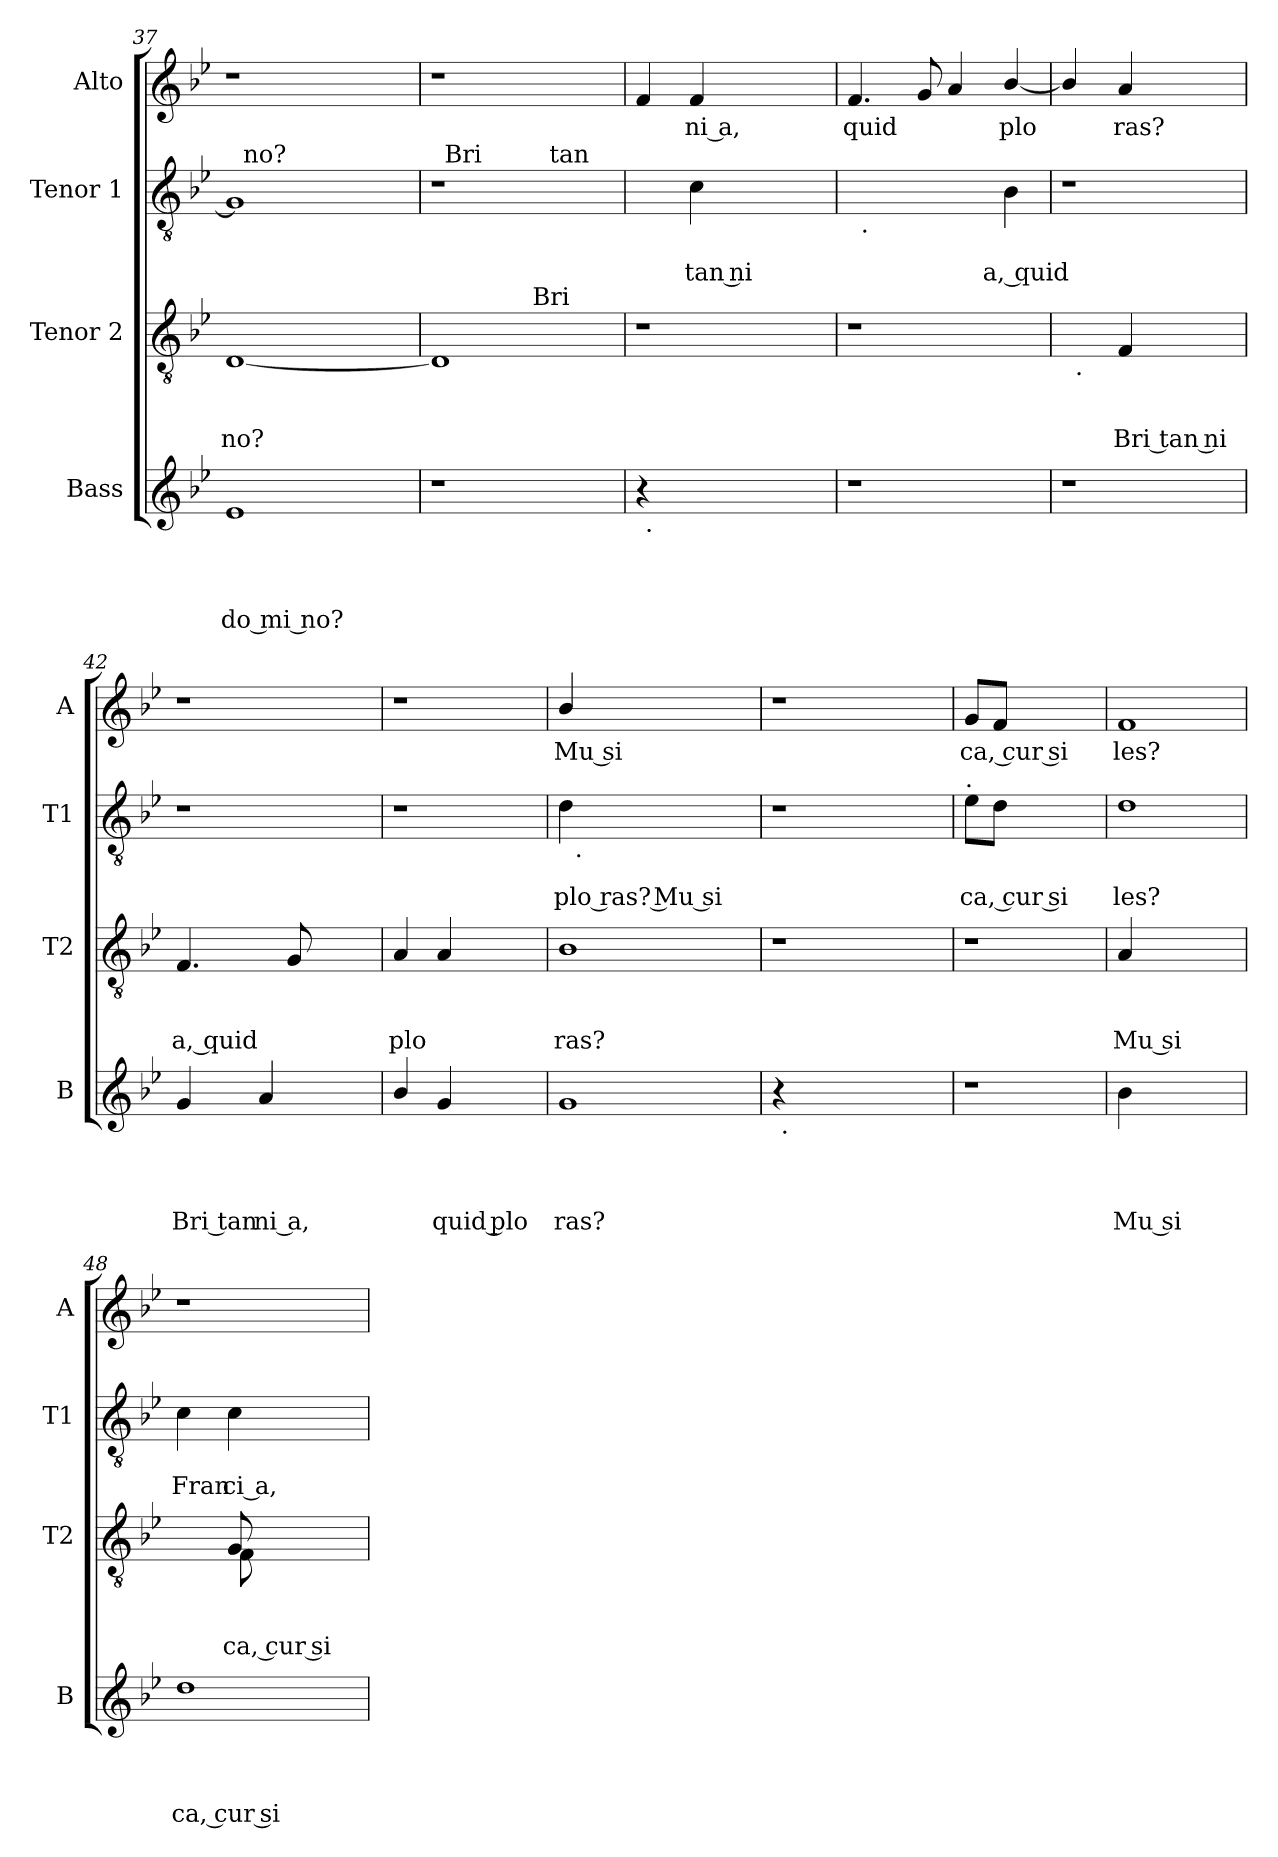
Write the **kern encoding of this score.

**kern	**text	**text	**text	**text	**kern	**text	**text	**text	**kern	**text	**text	**kern	**text
*part4	*part4	*part4	*part4	*part4	*part3	*part3	*part3	*part3	*part2	*part2	*part2	*part1	*part1
*staff4	*staff4	*staff4	*staff4	*staff4	*staff3	*staff3	*staff3	*staff3	*staff2	*staff2	*staff2	*staff1	*staff1
*I"Bass	*	*	*	*	*I"Tenor 2	*	*	*	*I"Tenor 1	*	*	*I"Alto	*
*I'B	*	*	*	*	*I'T2	*	*	*	*I'T1	*	*	*I'A	*
*clefG2	*	*	*	*	*clefGv2	*	*	*	*clefGv2	*	*	*clefG2	*
*ITrd1c2	*	*	*	*	*	*	*	*	*	*	*	*	*
*k[b-e-a-d-]	*	*	*	*	*k[b-e-]	*	*	*	*k[b-e-]	*	*	*k[b-e-]	*
*A-:	*	*	*	*	*B-:	*	*	*	*B-:	*	*	*B-:	*
=37	=37	=37	=37	=37	=37	=37	=37	=37	=37	=37	=37	=37	=37
!	!	!	!	!LO:LY:b:rj	!	!	!	!LO:LY:b	!	!	!	!	!
*	*	*	*	*	*	*	*	*	*^	*	*	*	*
1d-	.	.	.	do mi no?	[<1D	.	.	no?	1G]	32.ryy	.	.	1r	.
!	!	!	!	!	!	!	!	!	!	!LO:TX:a:t=no?	!	!	!	!
.	.	.	.	.	.	.	.	.	.	2ryy	.	.	.	.
.	.	.	.	.	.	.	.	.	.	4ryy	.	.	.	.
.	.	.	.	.	.	.	.	.	.	8ryy	.	.	.	.
.	.	.	.	.	.	.	.	.	.	16ryy	.	.	.	.
.	.	.	.	.	.	.	.	.	.	64ryy	.	.	.	.
=38	=38	=38	=38	=38	=38	=38	=38	=38	=38	=38	=38	=38	=38	=38
*	*	*	*	*	*^	*	*	*	*	*	*	*	*	*
1r	.	.	.	.	1D]	4ryy	.	.	.	1r	32ryy	.	.	1r	.
!	!	!	!	!	!	!	!	!	!	!	!LO:TX:a:t=Bri	!	!	!	!
.	.	.	.	.	.	.	.	.	.	.	2ryy	.	.	.	.
.	.	.	.	.	.	8...ryy	.	.	.	.	.	.	.	.	.
!	!	!	!	!	!	!LO:TX:a:t=Bri	!	!	!	!	!	!	!	!	!
.	.	.	.	.	.	2ryy	.	.	.	.	.	.	.	.	.
!	!	!	!	!	!	!	!	!	!	!	!LO:TX:a:t=tan	!	!	!	!
.	.	.	.	.	.	.	.	.	.	.	4...ryy	.	.	.	.
.	.	.	.	.	.	64ryy	.	.	.	.	.	.	.	.	.
*	*	*	*	*	*v	*v	*	*	*	*	*	*	*	*	*
*	*	*	*	*	*	*	*	*	*v	*v	*	*	*	*
!!LO:LB:g=z
=39	=39	=39	=39	=39	=39	=39	=39	=39	=39	=39	=39	=39	=39
*^	*	*	*	*	*	*	*	*	*	*	*	*	*
4r	64ryy	.	.	.	.	1r	.	.	.	4ryy	.	.	4f/	.
!	!LO:TX:b:t=.	!	!	!	!	!	!	!	!	!	!	!	!	!
.	2ryy	.	.	.	.	.	.	.	.	.	.	.	.	.
!	!	!	!	!	!	!	!	!	!	!	!	!LO:LY:b:rj	!	!LO:LY:b
2.ryy	.	.	.	.	.	.	.	.	.	4c\	.	tan ni	4f/	ni a,
.	.	.	.	.	.	.	.	.	.	2ryy	.	.	2ryy	.
.	4ryy	.	.	.	.	.	.	.	.	.	.	.	.	.
.	8...ryy	.	.	.	.	.	.	.	.	.	.	.	.	.
=40	=40	=40	=40	=40	=40	=40	=40	=40	=40	=40	=40	=40	=40	=40
!	!	!	!	!	!	!	!	!	!	!	!	!	!	!LO:LY:b
*v	*v	*	*	*	*	*	*	*	*	*^	*	*	*	*
1r	.	.	.	.	1r	.	.	.	2.ryy	32ryy	.	.	4.f/	quid
!	!	!	!	!	!	!	!	!	!	!LO:TX:b:t=.	!	!	!	!
.	.	.	.	.	.	.	.	.	.	2ryy	.	.	.	.
.	.	.	.	.	.	.	.	.	.	.	.	.	8g/	.
.	.	.	.	.	.	.	.	.	.	.	.	.	4a/	.
.	.	.	.	.	.	.	.	.	.	4...ryy	.	.	.	.
!	!	!	!	!	!	!	!	!	!	!	!	!LO:LY:b:rj	!	!LO:LY:b
.	.	.	.	.	.	.	.	.	4B-\	.	.	a, quid	[<4b-/	plo
*	*	*	*	*	*	*	*	*	*v	*v	*	*	*	*
=41	=41	=41	=41	=41	=41	=41	=41	=41	=41	=41	=41	=41	=41
*	*	*	*	*	*^	*	*	*	*	*	*	*	*
1r	.	.	.	.	4ryy	32ryy	.	.	.	1r	.	.	4b-/]	.
!	!	!	!	!	!	!LO:TX:b:t=.	!	!	!	!	!	!	!	!
.	.	.	.	.	.	2ryy	.	.	.	.	.	.	.	.
!	!	!	!	!	!	!	!	!	!LO:LY:b:rj	!	!	!	!	!LO:LY:b
.	.	.	.	.	4F/	.	.	.	Bri tan ni	.	.	.	4a/	ras?
.	.	.	.	.	2ryy	.	.	.	.	.	.	.	2ryy	.
.	.	.	.	.	.	4...ryy	.	.	.	.	.	.	.	.
=42	=42	=42	=42	=42	=42	=42	=42	=42	=42	=42	=42	=42	=42	=42
!	!	!	!	!LO:LY:b:rj	!	!	!	!	!LO:LY:b:rj	!	!	!	!	!
*	*	*	*	*	*v	*v	*	*	*	*	*	*	*	*
4f/	.	.	.	Bri tan	4.F/	.	.	a, quid	1r	.	.	1r	.
!	!	!	!	!LO:LY:b	!	!	!	!	!	!	!	!	!
4g/	.	.	.	ni a,	.	.	.	.	.	.	.	.	.
.	.	.	.	.	8G/	.	.	.	.	.	.	.	.
2ryy	.	.	.	.	2ryy	.	.	.	.	.	.	.	.
=43	=43	=43	=43	=43	=43	=43	=43	=43	=43	=43	=43	=43	=43
!	!	!	!	!	!	!	!	!LO:LY:b	!	!	!	!	!
4a-/	.	.	.	.	4A/	.	.	plo	1r	.	.	1r	.
!	!	!	!	!LO:LY:b	!	!	!	!	!	!	!	!	!
4f/	.	.	.	quid plo	4A/	.	.	.	.	.	.	.	.
2ryy	.	.	.	.	2ryy	.	.	.	.	.	.	.	.
=44	=44	=44	=44	=44	=44	=44	=44	=44	=44	=44	=44	=44	=44
!	!	!	!	!LO:LY:b	!	!	!	!LO:LY:b	!	!	!LO:LY:b:rj	!	!LO:LY:b:rj
*	*	*	*	*	*	*	*	*	*^	*	*	*	*
1f	.	.	.	ras?	1B-	.	.	ras?	4d\	32.ryy	.	plo ras? Mu si	4b-/	Mu si
!	!	!	!	!	!	!	!	!	!	!LO:TX:b:t=.	!	!	!	!
.	.	.	.	.	.	.	.	.	.	2ryy	.	.	.	.
.	.	.	.	.	.	.	.	.	2.ryy	.	.	.	2.ryy	.
.	.	.	.	.	.	.	.	.	.	4ryy	.	.	.	.
.	.	.	.	.	.	.	.	.	.	8ryy	.	.	.	.
.	.	.	.	.	.	.	.	.	.	16ryy	.	.	.	.
.	.	.	.	.	.	.	.	.	.	64ryy	.	.	.	.
*	*	*	*	*	*	*	*	*	*v	*v	*	*	*	*
!!LO:PB:g=z
=45	=45	=45	=45	=45	=45	=45	=45	=45	=45	=45	=45	=45	=45
*^	*	*	*	*	*	*	*	*	*	*	*	*	*
4r	64ryy	.	.	.	.	1r	.	.	.	1r	.	.	1r	.
!	!LO:TX:b:t=.	!	!	!	!	!	!	!	!	!	!	!	!	!
.	2ryy	.	.	.	.	.	.	.	.	.	.	.	.	.
2.ryy	.	.	.	.	.	.	.	.	.	.	.	.	.	.
.	4ryy	.	.	.	.	.	.	.	.	.	.	.	.	.
.	8...ryy	.	.	.	.	.	.	.	.	.	.	.	.	.
=46	=46	=46	=46	=46	=46	=46	=46	=46	=46	=46	=46	=46	=46	=46
!	!	!	!	!	!	!	!	!	!	!LO:TX:a:t=.	!	!	!	!
!	!	!	!	!	!	!	!	!	!	!	!	!LO:LY:b:rj	!	!LO:LY:b:rj
*v	*v	*	*	*	*	*	*	*	*	*	*	*	*	*
1r	.	.	.	.	1r	.	.	.	8e-\L	.	ca, cur si	8g/L	ca, cur si
.	.	.	.	.	.	.	.	.	8d\J	.	.	8f/J	.
.	.	.	.	.	.	.	.	.	2.ryy	.	.	2.ryy	.
=47	=47	=47	=47	=47	=47	=47	=47	=47	=47	=47	=47	=47	=47
!	!	!	!	!LO:LY:b:rj	!	!	!	!LO:LY:b:rj	!	!	!LO:LY:b	!	!LO:LY:b
4a-\	.	.	.	Mu si	4A/	.	.	Mu si	1d	.	les?	1f	les?
2.ryy	.	.	.	.	2.ryy	.	.	.	.	.	.	.	.
=48	=48	=48	=48	=48	=48	=48	=48	=48	=48	=48	=48	=48	=48
!	!	!	!	!LO:LY:b:rj	!	!	!	!	!	!	!LO:LY:b:rj	!	!
*	*	*	*	*	*^	*	*	*	*	*	*	*	*
1cc	.	.	.	ca, cur si	4ryy	4ryy	.	.	.	4c\	.	Fran	1r	.
!	!	!	!	!	!	!	!	!	!LO:LY:b:rj	!	!	!LO:LY:b	!	!
.	.	.	.	.	8G/	8F\	.	.	ca, cur si	4c\	.	ci a,	.	.
.	.	.	.	.	2ryy	2ryy	.	.	.	.	.	.	.	.
.	.	.	.	.	.	.	.	.	.	2ryy	.	.	.	.
.	.	.	.	.	8ryy	8ryy	.	.	.	.	.	.	.	.
*	*	*	*	*	*v	*v	*	*	*	*	*	*	*	*
=	=	=	=	=	=	=	=	=	=	=	=	=	=
*-	*-	*-	*-	*-	*-	*-	*-	*-	*-	*-	*-	*-	*-
